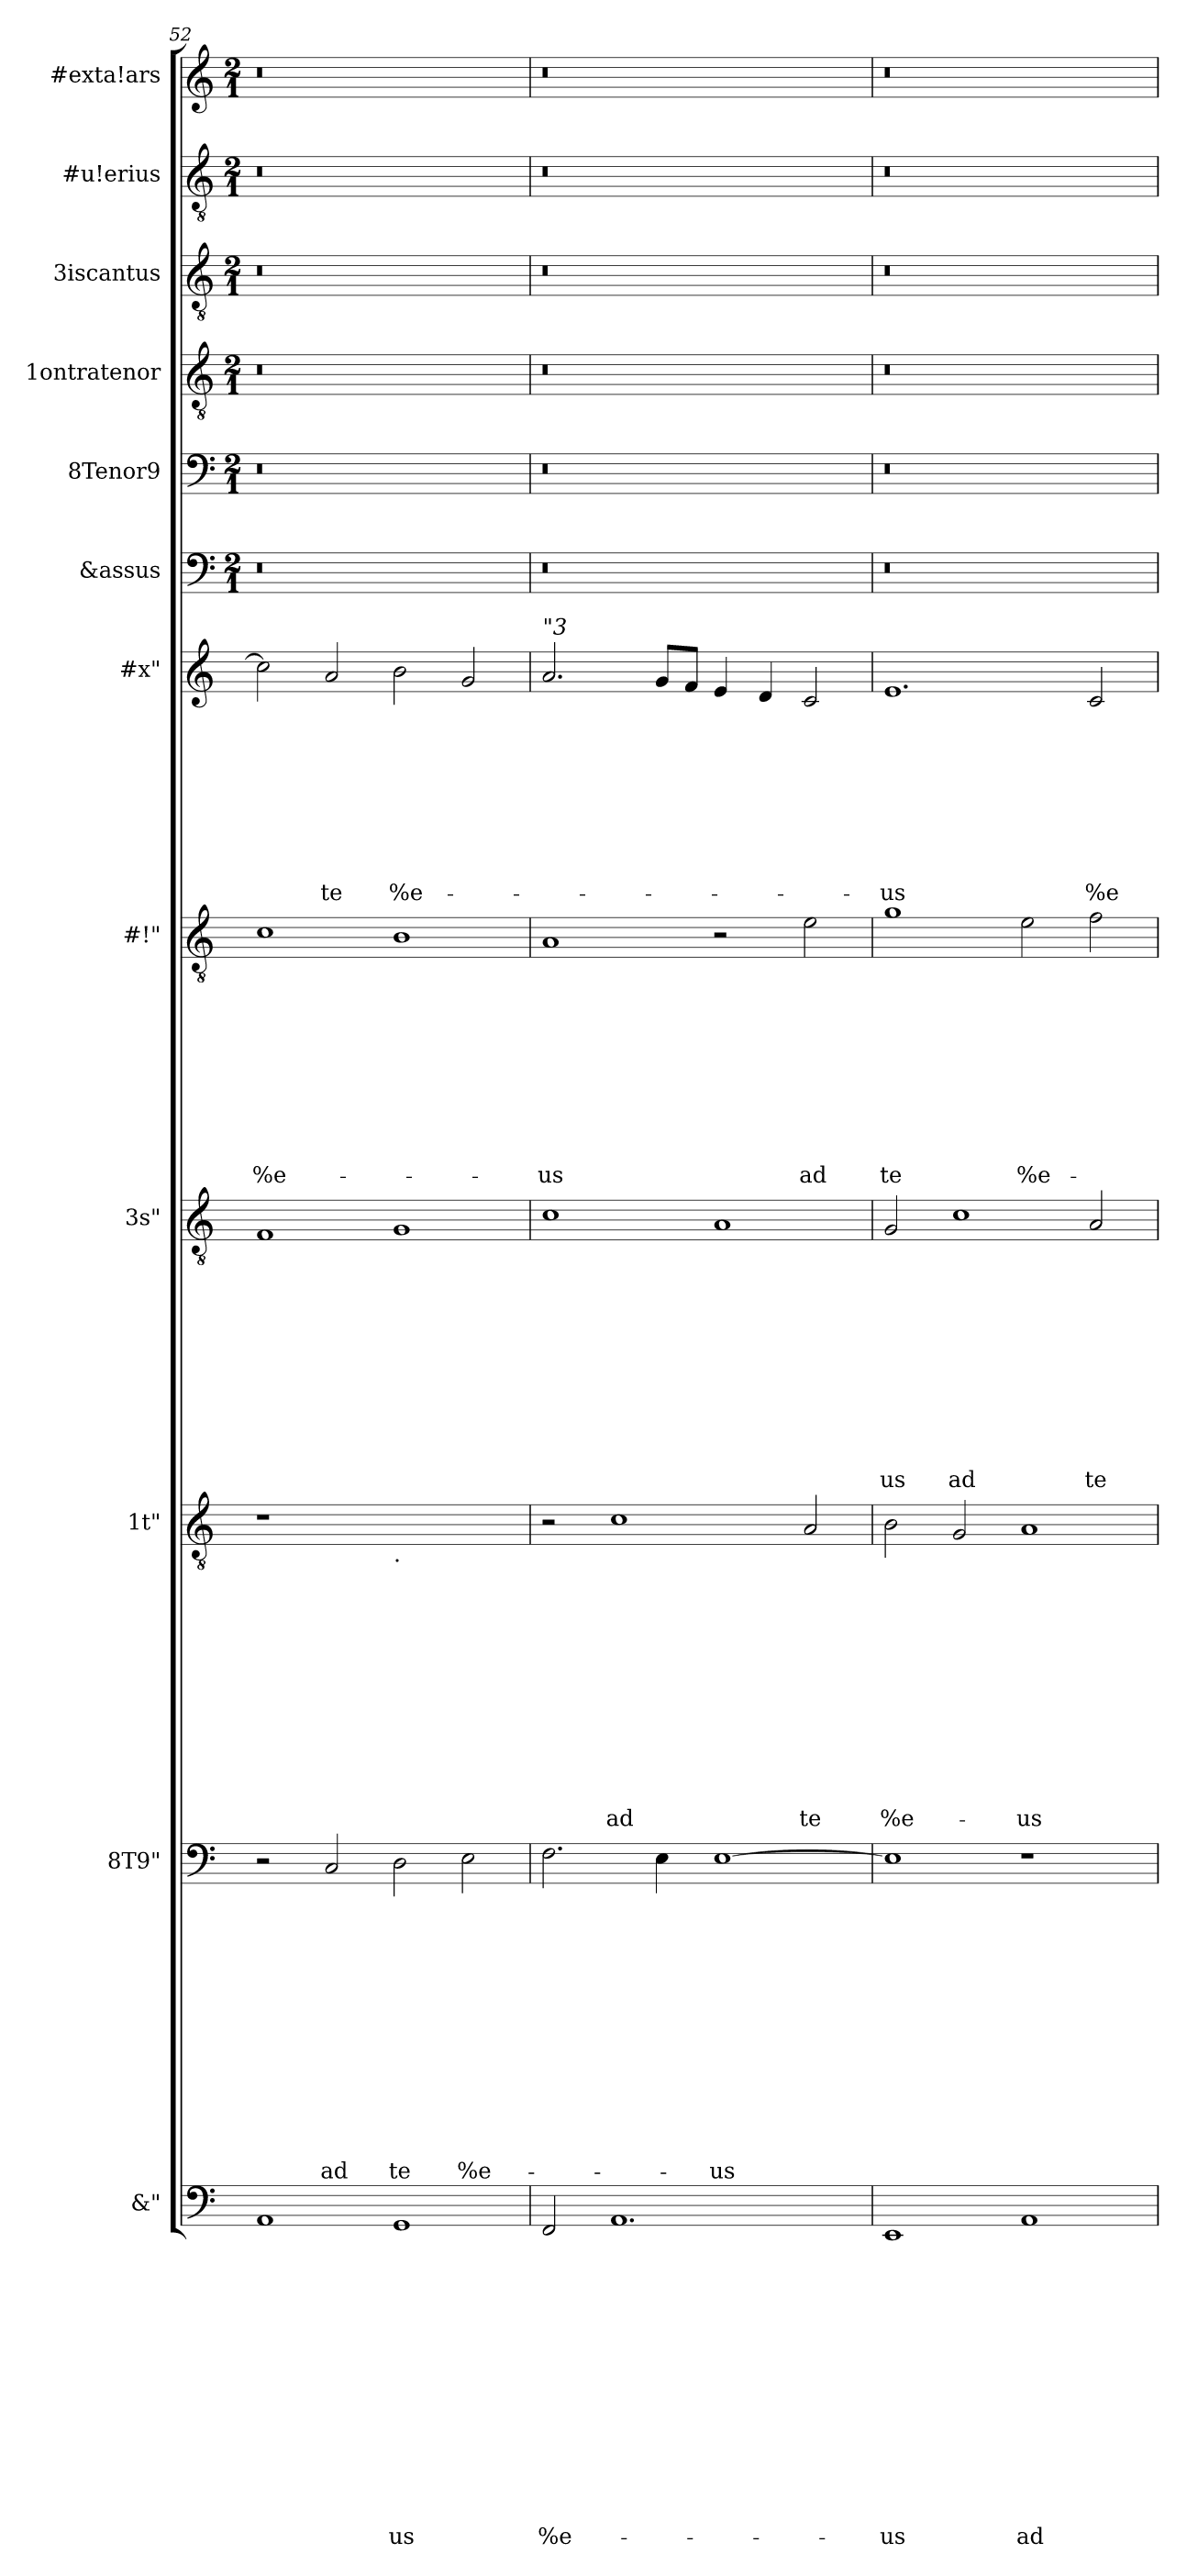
**kern	**text	**text	**text	**text	**text	**text	**text	**text	**text	**text	**text	**text	**text	**text	**kern	**text	**text	**text	**text	**text	**text	**text	**text	**text	**text	**text	**text	**text	**kern	**text	**text	**text	**text	**text	**text	**text	**text	**text	**text	**text	**text	**kern	**text	**text	**text	**text	**text	**text	**text	**text	**text	**text	**text	**kern	**text	**text	**text	**text	**text	**text	**text	**text	**text	**text	**kern	**text	**text	**text	**text	**text	**text	**text	**text	**text	**kern	**kern	**kern	**kern	**kern	**kern
*part12	*part12	*part12	*part12	*part12	*part12	*part12	*part12	*part12	*part12	*part12	*part12	*part12	*part12	*part12	*part11	*part11	*part11	*part11	*part11	*part11	*part11	*part11	*part11	*part11	*part11	*part11	*part11	*part11	*part10	*part10	*part10	*part10	*part10	*part10	*part10	*part10	*part10	*part10	*part10	*part10	*part10	*part9	*part9	*part9	*part9	*part9	*part9	*part9	*part9	*part9	*part9	*part9	*part9	*part8	*part8	*part8	*part8	*part8	*part8	*part8	*part8	*part8	*part8	*part8	*part7	*part7	*part7	*part7	*part7	*part7	*part7	*part7	*part7	*part7	*part6	*part5	*part4	*part3	*part2	*part1
*staff12	*staff12	*staff12	*staff12	*staff12	*staff12	*staff12	*staff12	*staff12	*staff12	*staff12	*staff12	*staff12	*staff12	*staff12	*staff11	*staff11	*staff11	*staff11	*staff11	*staff11	*staff11	*staff11	*staff11	*staff11	*staff11	*staff11	*staff11	*staff11	*staff10	*staff10	*staff10	*staff10	*staff10	*staff10	*staff10	*staff10	*staff10	*staff10	*staff10	*staff10	*staff10	*staff9	*staff9	*staff9	*staff9	*staff9	*staff9	*staff9	*staff9	*staff9	*staff9	*staff9	*staff9	*staff8	*staff8	*staff8	*staff8	*staff8	*staff8	*staff8	*staff8	*staff8	*staff8	*staff8	*staff7	*staff7	*staff7	*staff7	*staff7	*staff7	*staff7	*staff7	*staff7	*staff7	*staff6	*staff5	*staff4	*staff3	*staff2	*staff1
*I"&"	*	*	*	*	*	*	*	*	*	*	*	*	*	*	*I"8T9"	*	*	*	*	*	*	*	*	*	*	*	*	*	*I"1t"	*	*	*	*	*	*	*	*	*	*	*	*	*I"3s"	*	*	*	*	*	*	*	*	*	*	*	*I"#!"	*	*	*	*	*	*	*	*	*	*	*I"#x"	*	*	*	*	*	*	*	*	*	*I"&assus	*I"8Tenor9	*I"1ontratenor	*I"3iscantus	*I"#u!erius	*I"#exta!ars
*	*	*	*	*	*	*	*	*	*	*	*	*	*	*	*I'8T9"	*	*	*	*	*	*	*	*	*	*	*	*	*	*I'1t"	*	*	*	*	*	*	*	*	*	*	*	*	*I'3s"	*	*	*	*	*	*	*	*	*	*	*	*	*	*	*	*	*	*	*	*	*	*	*I'#x"	*	*	*	*	*	*	*	*	*	*	*	*	*	*	*
*clefF4	*	*	*	*	*	*	*	*	*	*	*	*	*	*	*clefF4	*	*	*	*	*	*	*	*	*	*	*	*	*	*clefGv2	*	*	*	*	*	*	*	*	*	*	*	*	*clefGv2	*	*	*	*	*	*	*	*	*	*	*	*clefGv2	*	*	*	*	*	*	*	*	*	*	*clefG2	*	*	*	*	*	*	*	*	*	*clefF4	*clefF4	*clefGv2	*clefGv2	*clefGv2	*clefG2
*k[]	*	*	*	*	*	*	*	*	*	*	*	*	*	*	*k[]	*	*	*	*	*	*	*	*	*	*	*	*	*	*k[]	*	*	*	*	*	*	*	*	*	*	*	*	*k[]	*	*	*	*	*	*	*	*	*	*	*	*k[]	*	*	*	*	*	*	*	*	*	*	*k[]	*	*	*	*	*	*	*	*	*	*k[]	*k[]	*k[]	*k[]	*k[]	*k[]
*C:	*	*	*	*	*	*	*	*	*	*	*	*	*	*	*C:	*	*	*	*	*	*	*	*	*	*	*	*	*	*C:	*	*	*	*	*	*	*	*	*	*	*	*	*C:	*	*	*	*	*	*	*	*	*	*	*	*C:	*	*	*	*	*	*	*	*	*	*	*C:	*	*	*	*	*	*	*	*	*	*C:	*C:	*C:	*C:	*C:	*C:
*	*	*	*	*	*	*	*	*	*	*	*	*	*	*	*	*	*	*	*	*	*	*	*	*	*	*	*	*	*	*	*	*	*	*	*	*	*	*	*	*	*	*	*	*	*	*	*	*	*	*	*	*	*	*	*	*	*	*	*	*	*	*	*	*	*	*	*	*	*	*	*	*	*	*	*M2/1	*M2/1	*M2/1	*M2/1	*M2/1	*M2/1
=52	=52	=52	=52	=52	=52	=52	=52	=52	=52	=52	=52	=52	=52	=52	=52	=52	=52	=52	=52	=52	=52	=52	=52	=52	=52	=52	=52	=52	=52	=52	=52	=52	=52	=52	=52	=52	=52	=52	=52	=52	=52	=52	=52	=52	=52	=52	=52	=52	=52	=52	=52	=52	=52	=52	=52	=52	=52	=52	=52	=52	=52	=52	=52	=52	=52	=52	=52	=52	=52	=52	=52	=52	=52	=52	=52	=52	=52	=52	=52	=52
!	!	!	!	!	!	!	!	!	!	!	!	!	!	!	!	!	!	!	!	!	!	!	!	!	!	!	!	!	!	!	!	!	!	!	!	!	!	!	!	!	!	!	!	!	!	!	!	!	!	!	!	!	!	!	!	!	!	!	!	!	!	!	!	!LO:LY:b	!	!	!	!	!	!	!	!	!	!	!	!	!	!	!	!
1AA	.	.	.	.	.	.	.	.	.	.	.	.	.	.	2r	.	.	.	.	.	.	.	.	.	.	.	.	.	1r	.	.	.	.	.	.	.	.	.	.	.	.	1F	.	.	.	.	.	.	.	.	.	.	.	1c	.	.	.	.	.	.	.	.	.	%e-	2cc\]	.	.	.	.	.	.	.	.	.	0r	0r	0r	0r	0r	0r
!	!	!	!	!	!	!	!	!	!	!	!	!	!	!	!	!	!	!	!	!	!	!	!	!	!	!	!	!LO:LY:b	!	!	!	!	!	!	!	!	!	!	!	!	!	!	!	!	!	!	!	!	!	!	!	!	!	!	!	!	!	!	!	!	!	!	!	!	!	!	!	!	!	!	!	!	!	!LO:LY:b	!	!	!	!	!	!
.	.	.	.	.	.	.	.	.	.	.	.	.	.	.	2C/	.	.	.	.	.	.	.	.	.	.	.	.	ad	.	.	.	.	.	.	.	.	.	.	.	.	.	.	.	.	.	.	.	.	.	.	.	.	.	.	.	.	.	.	.	.	.	.	.	.	2a/	.	.	.	.	.	.	.	.	te	.	.	.	.	.	.
!	!	!	!	!	!	!	!	!	!	!	!	!	!	!	!	!	!	!	!	!	!	!	!	!	!	!	!	!	!LO:TX:b:t=.	!	!	!	!	!	!	!	!	!	!	!	!	!	!	!	!	!	!	!	!	!	!	!	!	!	!	!	!	!	!	!	!	!	!	!	!	!	!	!	!	!	!	!	!	!	!	!	!	!	!	!
!	!	!	!	!	!	!	!	!	!	!	!	!	!	!LO:LY:b	!	!	!	!	!	!	!	!	!	!	!	!	!	!LO:LY:b	!	!	!	!	!	!	!	!	!	!	!	!	!	!	!	!	!	!	!	!	!	!	!	!	!	!	!	!	!	!	!	!	!	!	!	!	!	!	!	!	!	!	!	!	!	!LO:LY:b	!	!	!	!	!	!
1GG	.	.	.	.	.	.	.	.	.	.	.	.	.	-us	2D\	.	.	.	.	.	.	.	.	.	.	.	.	te	1ryy	.	.	.	.	.	.	.	.	.	.	.	.	1G	.	.	.	.	.	.	.	.	.	.	.	1B	.	.	.	.	.	.	.	.	.	.	2b\	.	.	.	.	.	.	.	.	%e-	.	.	.	.	.	.
!	!	!	!	!	!	!	!	!	!	!	!	!	!	!	!	!	!	!	!	!	!	!	!	!	!	!	!	!LO:LY:b	!	!	!	!	!	!	!	!	!	!	!	!	!	!	!	!	!	!	!	!	!	!	!	!	!	!	!	!	!	!	!	!	!	!	!	!	!	!	!	!	!	!	!	!	!	!	!	!	!	!	!	!
.	.	.	.	.	.	.	.	.	.	.	.	.	.	.	2E\	.	.	.	.	.	.	.	.	.	.	.	.	%e-	.	.	.	.	.	.	.	.	.	.	.	.	.	.	.	.	.	.	.	.	.	.	.	.	.	.	.	.	.	.	.	.	.	.	.	.	2g/	.	.	.	.	.	.	.	.	.	.	.	.	.	.	.
!!LO:LB:g=z
=53	=53	=53	=53	=53	=53	=53	=53	=53	=53	=53	=53	=53	=53	=53	=53	=53	=53	=53	=53	=53	=53	=53	=53	=53	=53	=53	=53	=53	=53	=53	=53	=53	=53	=53	=53	=53	=53	=53	=53	=53	=53	=53	=53	=53	=53	=53	=53	=53	=53	=53	=53	=53	=53	=53	=53	=53	=53	=53	=53	=53	=53	=53	=53	=53	=53	=53	=53	=53	=53	=53	=53	=53	=53	=53	=53	=53	=53	=53	=53	=53
!	!	!	!	!	!	!	!	!	!	!	!	!	!	!	!	!	!	!	!	!	!	!	!	!	!	!	!	!	!	!	!	!	!	!	!	!	!	!	!	!	!	!	!	!	!	!	!	!	!	!	!	!	!	!	!	!	!	!	!	!	!	!	!	!	!LO:TX:a:i:t="3	!	!	!	!	!	!	!	!	!	!	!	!	!	!	!
!	!	!	!	!	!	!	!	!	!	!	!	!	!	!LO:LY:b	!	!	!	!	!	!	!	!	!	!	!	!	!	!	!	!	!	!	!	!	!	!	!	!	!	!	!	!	!	!	!	!	!	!	!	!	!	!	!	!	!	!	!	!	!	!	!	!	!	!LO:LY:b	!	!	!	!	!	!	!	!	!	!	!	!	!	!	!	!
2FF/	.	.	.	.	.	.	.	.	.	.	.	.	.	%e-	2.F\	.	.	.	.	.	.	.	.	.	.	.	.	.	2r	.	.	.	.	.	.	.	.	.	.	.	.	1c	.	.	.	.	.	.	.	.	.	.	.	1A	.	.	.	.	.	.	.	.	.	-us	2.a/	.	.	.	.	.	.	.	.	.	0r	0r	0r	0r	0r	0r
!	!	!	!	!	!	!	!	!	!	!	!	!	!	!	!	!	!	!	!	!	!	!	!	!	!	!	!	!	!	!	!	!	!	!	!	!	!	!	!	!	!LO:LY:b	!	!	!	!	!	!	!	!	!	!	!	!	!	!	!	!	!	!	!	!	!	!	!	!	!	!	!	!	!	!	!	!	!	!	!	!	!	!	!
1.AA	.	.	.	.	.	.	.	.	.	.	.	.	.	.	.	.	.	.	.	.	.	.	.	.	.	.	.	.	1c	.	.	.	.	.	.	.	.	.	.	.	ad	.	.	.	.	.	.	.	.	.	.	.	.	.	.	.	.	.	.	.	.	.	.	.	.	.	.	.	.	.	.	.	.	.	.	.	.	.	.	.
.	.	.	.	.	.	.	.	.	.	.	.	.	.	.	4E\	.	.	.	.	.	.	.	.	.	.	.	.	.	.	.	.	.	.	.	.	.	.	.	.	.	.	.	.	.	.	.	.	.	.	.	.	.	.	.	.	.	.	.	.	.	.	.	.	.	8g/L	.	.	.	.	.	.	.	.	.	.	.	.	.	.	.
.	.	.	.	.	.	.	.	.	.	.	.	.	.	.	.	.	.	.	.	.	.	.	.	.	.	.	.	.	.	.	.	.	.	.	.	.	.	.	.	.	.	.	.	.	.	.	.	.	.	.	.	.	.	.	.	.	.	.	.	.	.	.	.	.	8f/J	.	.	.	.	.	.	.	.	.	.	.	.	.	.	.
!	!	!	!	!	!	!	!	!	!	!	!	!	!	!	!	!	!	!	!	!	!	!	!	!	!	!	!	!LO:LY:b	!	!	!	!	!	!	!	!	!	!	!	!	!	!	!	!	!	!	!	!	!	!	!	!	!	!	!	!	!	!	!	!	!	!	!	!	!	!	!	!	!	!	!	!	!	!	!	!	!	!	!	!
.	.	.	.	.	.	.	.	.	.	.	.	.	.	.	[>1E	.	.	.	.	.	.	.	.	.	.	.	.	-us	.	.	.	.	.	.	.	.	.	.	.	.	.	1A	.	.	.	.	.	.	.	.	.	.	.	2r	.	.	.	.	.	.	.	.	.	.	4e/	.	.	.	.	.	.	.	.	.	.	.	.	.	.	.
.	.	.	.	.	.	.	.	.	.	.	.	.	.	.	.	.	.	.	.	.	.	.	.	.	.	.	.	.	.	.	.	.	.	.	.	.	.	.	.	.	.	.	.	.	.	.	.	.	.	.	.	.	.	.	.	.	.	.	.	.	.	.	.	.	4d/	.	.	.	.	.	.	.	.	.	.	.	.	.	.	.
!	!	!	!	!	!	!	!	!	!	!	!	!	!	!	!	!	!	!	!	!	!	!	!	!	!	!	!	!	!	!	!	!	!	!	!	!	!	!	!	!	!LO:LY:b	!	!	!	!	!	!	!	!	!	!	!	!	!	!	!	!	!	!	!	!	!	!	!LO:LY:b	!	!	!	!	!	!	!	!	!	!	!	!	!	!	!	!
.	.	.	.	.	.	.	.	.	.	.	.	.	.	.	.	.	.	.	.	.	.	.	.	.	.	.	.	.	2A/	.	.	.	.	.	.	.	.	.	.	.	te	.	.	.	.	.	.	.	.	.	.	.	.	2e\	.	.	.	.	.	.	.	.	.	ad	2c/	.	.	.	.	.	.	.	.	.	.	.	.	.	.	.
=54	=54	=54	=54	=54	=54	=54	=54	=54	=54	=54	=54	=54	=54	=54	=54	=54	=54	=54	=54	=54	=54	=54	=54	=54	=54	=54	=54	=54	=54	=54	=54	=54	=54	=54	=54	=54	=54	=54	=54	=54	=54	=54	=54	=54	=54	=54	=54	=54	=54	=54	=54	=54	=54	=54	=54	=54	=54	=54	=54	=54	=54	=54	=54	=54	=54	=54	=54	=54	=54	=54	=54	=54	=54	=54	=54	=54	=54	=54	=54	=54
!	!	!	!	!	!	!	!	!	!	!	!	!	!	!LO:LY:b	!	!	!	!	!	!	!	!	!	!	!	!	!	!	!	!	!	!	!	!	!	!	!	!	!	!	!LO:LY:b	!	!	!	!	!	!	!	!	!	!	!	!LO:LY:b	!	!	!	!	!	!	!	!	!	!	!LO:LY:b	!	!	!	!	!	!	!	!	!	!LO:LY:b	!	!	!	!	!	!
1EE	.	.	.	.	.	.	.	.	.	.	.	.	.	-us	1E]	.	.	.	.	.	.	.	.	.	.	.	.	.	2B\	.	.	.	.	.	.	.	.	.	.	.	%e-	2G/	.	.	.	.	.	.	.	.	.	.	-us	1g	.	.	.	.	.	.	.	.	.	te	1.e	.	.	.	.	.	.	.	.	-us	0r	0r	0r	0r	0r	0r
!	!	!	!	!	!	!	!	!	!	!	!	!	!	!	!	!	!	!	!	!	!	!	!	!	!	!	!	!	!	!	!	!	!	!	!	!	!	!	!	!	!	!	!	!	!	!	!	!	!	!	!	!	!LO:LY:b	!	!	!	!	!	!	!	!	!	!	!	!	!	!	!	!	!	!	!	!	!	!	!	!	!	!	!
.	.	.	.	.	.	.	.	.	.	.	.	.	.	.	.	.	.	.	.	.	.	.	.	.	.	.	.	.	2G/	.	.	.	.	.	.	.	.	.	.	.	.	1c	.	.	.	.	.	.	.	.	.	.	ad	.	.	.	.	.	.	.	.	.	.	.	.	.	.	.	.	.	.	.	.	.	.	.	.	.	.	.
!	!	!	!	!	!	!	!	!	!	!	!	!	!	!LO:LY:b	!	!	!	!	!	!	!	!	!	!	!	!	!	!	!	!	!	!	!	!	!	!	!	!	!	!	!LO:LY:b	!	!	!	!	!	!	!	!	!	!	!	!	!	!	!	!	!	!	!	!	!	!	!LO:LY:b	!	!	!	!	!	!	!	!	!	!	!	!	!	!	!	!
1AA	.	.	.	.	.	.	.	.	.	.	.	.	.	ad	1r	.	.	.	.	.	.	.	.	.	.	.	.	.	1A	.	.	.	.	.	.	.	.	.	.	.	-us	.	.	.	.	.	.	.	.	.	.	.	.	2e\	.	.	.	.	.	.	.	.	.	%e-	.	.	.	.	.	.	.	.	.	.	.	.	.	.	.	.
!	!	!	!	!	!	!	!	!	!	!	!	!	!	!	!	!	!	!	!	!	!	!	!	!	!	!	!	!	!	!	!	!	!	!	!	!	!	!	!	!	!	!	!	!	!	!	!	!	!	!	!	!	!LO:LY:b	!	!	!	!	!	!	!	!	!	!	!	!	!	!	!	!	!	!	!	!	!LO:LY:b	!	!	!	!	!	!
.	.	.	.	.	.	.	.	.	.	.	.	.	.	.	.	.	.	.	.	.	.	.	.	.	.	.	.	.	.	.	.	.	.	.	.	.	.	.	.	.	.	2A/	.	.	.	.	.	.	.	.	.	.	te	2f\	.	.	.	.	.	.	.	.	.	.	2c/	.	.	.	.	.	.	.	.	%e-	.	.	.	.	.	.
=	=	=	=	=	=	=	=	=	=	=	=	=	=	=	=	=	=	=	=	=	=	=	=	=	=	=	=	=	=	=	=	=	=	=	=	=	=	=	=	=	=	=	=	=	=	=	=	=	=	=	=	=	=	=	=	=	=	=	=	=	=	=	=	=	=	=	=	=	=	=	=	=	=	=	=	=	=	=	=	=
*-	*-	*-	*-	*-	*-	*-	*-	*-	*-	*-	*-	*-	*-	*-	*-	*-	*-	*-	*-	*-	*-	*-	*-	*-	*-	*-	*-	*-	*-	*-	*-	*-	*-	*-	*-	*-	*-	*-	*-	*-	*-	*-	*-	*-	*-	*-	*-	*-	*-	*-	*-	*-	*-	*-	*-	*-	*-	*-	*-	*-	*-	*-	*-	*-	*-	*-	*-	*-	*-	*-	*-	*-	*-	*-	*-	*-	*-	*-	*-	*-
